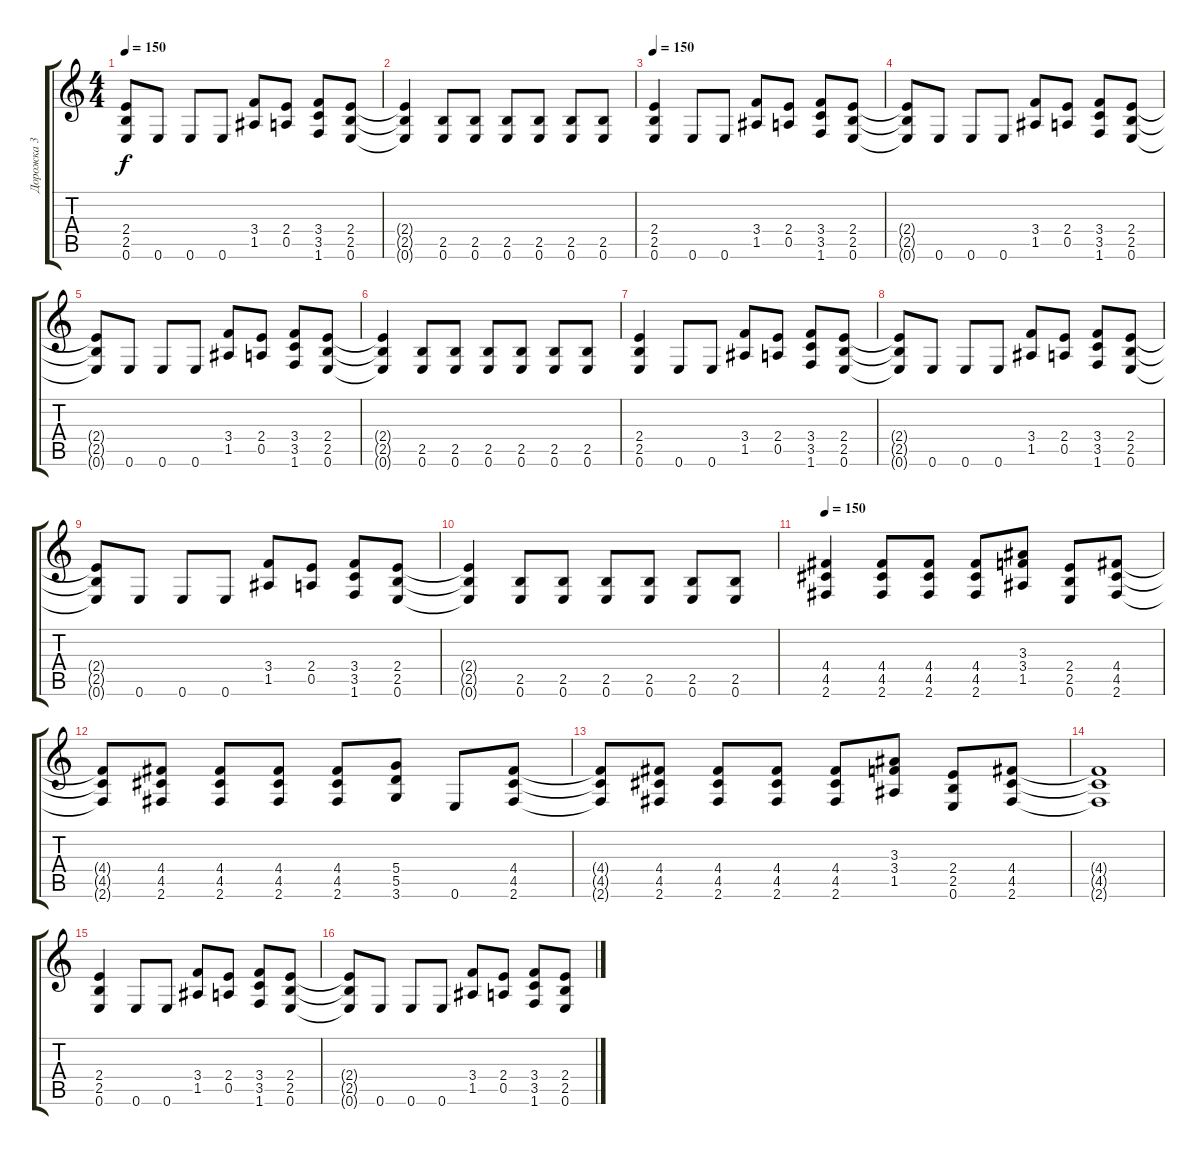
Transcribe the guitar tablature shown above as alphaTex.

\track ("Дорожка 3" "Дорожка 3") {instrument overdrivenguitar}
\staff {score tabs}
\tuning (E4 B3 G3 D3 A2 E2) {hide}
\ts (4 4)
\tempo 150
\clef g2
\ks c
(2.4{t} 2.5{t} 0.6{t}).8{dy f} 0.6.8 0.6.8 0.6.8 (3.4 1.5).8 (2.4 0.5).8 (3.4 3.5 1.6).8 (2.4 2.5 0.6).8 |
(2.4{t} 2.5{t} 0.6{t}).4 (2.5 0.6).8 (2.5 0.6).8 (2.5 0.6).8 (2.5 0.6).8 (2.5 0.6).8 (2.5 0.6).8 |
\tempo 150
(2.4 2.5 0.6).4 0.6.8 0.6.8 (3.4 1.5).8 (2.4 0.5).8 (3.4 3.5 1.6).8 (2.4 2.5 0.6).8 |
(2.4{t} 2.5{t} 0.6{t}).8 0.6.8 0.6.8 0.6.8 (3.4 1.5).8 (2.4 0.5).8 (3.4 3.5 1.6).8 (2.4 2.5 0.6).8 |
(2.4{t} 2.5{t} 0.6{t}).8 0.6.8 0.6.8 0.6.8 (3.4 1.5).8 (2.4 0.5).8 (3.4 3.5 1.6).8 (2.4 2.5 0.6).8 |
(2.4{t} 2.5{t} 0.6{t}).4 (2.5 0.6).8 (2.5 0.6).8 (2.5 0.6).8 (2.5 0.6).8 (2.5 0.6).8 (2.5 0.6).8 |
(2.4 2.5 0.6).4 0.6.8 0.6.8 (3.4 1.5).8 (2.4 0.5).8 (3.4 3.5 1.6).8 (2.4 2.5 0.6).8 |
(2.4{t} 2.5{t} 0.6{t}).8 0.6.8 0.6.8 0.6.8 (3.4 1.5).8 (2.4 0.5).8 (3.4 3.5 1.6).8 (2.4 2.5 0.6).8 |
(2.4{t} 2.5{t} 0.6{t}).8 0.6.8 0.6.8 0.6.8 (3.4 1.5).8 (2.4 0.5).8 (3.4 3.5 1.6).8 (2.4 2.5 0.6).8 |
(2.4{t} 2.5{t} 0.6{t}).4 (2.5 0.6).8 (2.5 0.6).8 (2.5 0.6).8 (2.5 0.6).8 (2.5 0.6).8 (2.5 0.6).8 |
\tempo 150
(4.4 4.5 2.6).4 (4.4 4.5 2.6).8 (4.4 4.5 2.6).8 (4.4 4.5 2.6).8 (3.3 3.4 1.5).8 (2.4 2.5 0.6).8 (4.4 4.5 2.6).8 |
(4.4{t} 4.5{t} 2.6{t}).8 (4.4 4.5 2.6).8 (4.4 4.5 2.6).8 (4.4 4.5 2.6).8 (4.4 4.5 2.6).8 (5.4 5.5 3.6).8 0.6.8 (4.4 4.5 2.6).8 |
(4.4{t} 4.5{t} 2.6{t}).8 (4.4 4.5 2.6).8 (4.4 4.5 2.6).8 (4.4 4.5 2.6).8 (4.4 4.5 2.6).8 (3.3 3.4 1.5).8 (2.4 2.5 0.6).8 (4.4 4.5 2.6).8 |
(4.4{t} 4.5{t} 2.6{t}).1 |
(2.4 2.5 0.6).4 0.6.8 0.6.8 (3.4 1.5).8 (2.4 0.5).8 (3.4 3.5 1.6).8 (2.4 2.5 0.6).8 |
(2.4{t} 2.5{t} 0.6{t}).8 0.6.8 0.6.8 0.6.8 (3.4 1.5).8 (2.4 0.5).8 (3.4 3.5 1.6).8 (2.4 2.5 0.6).8
